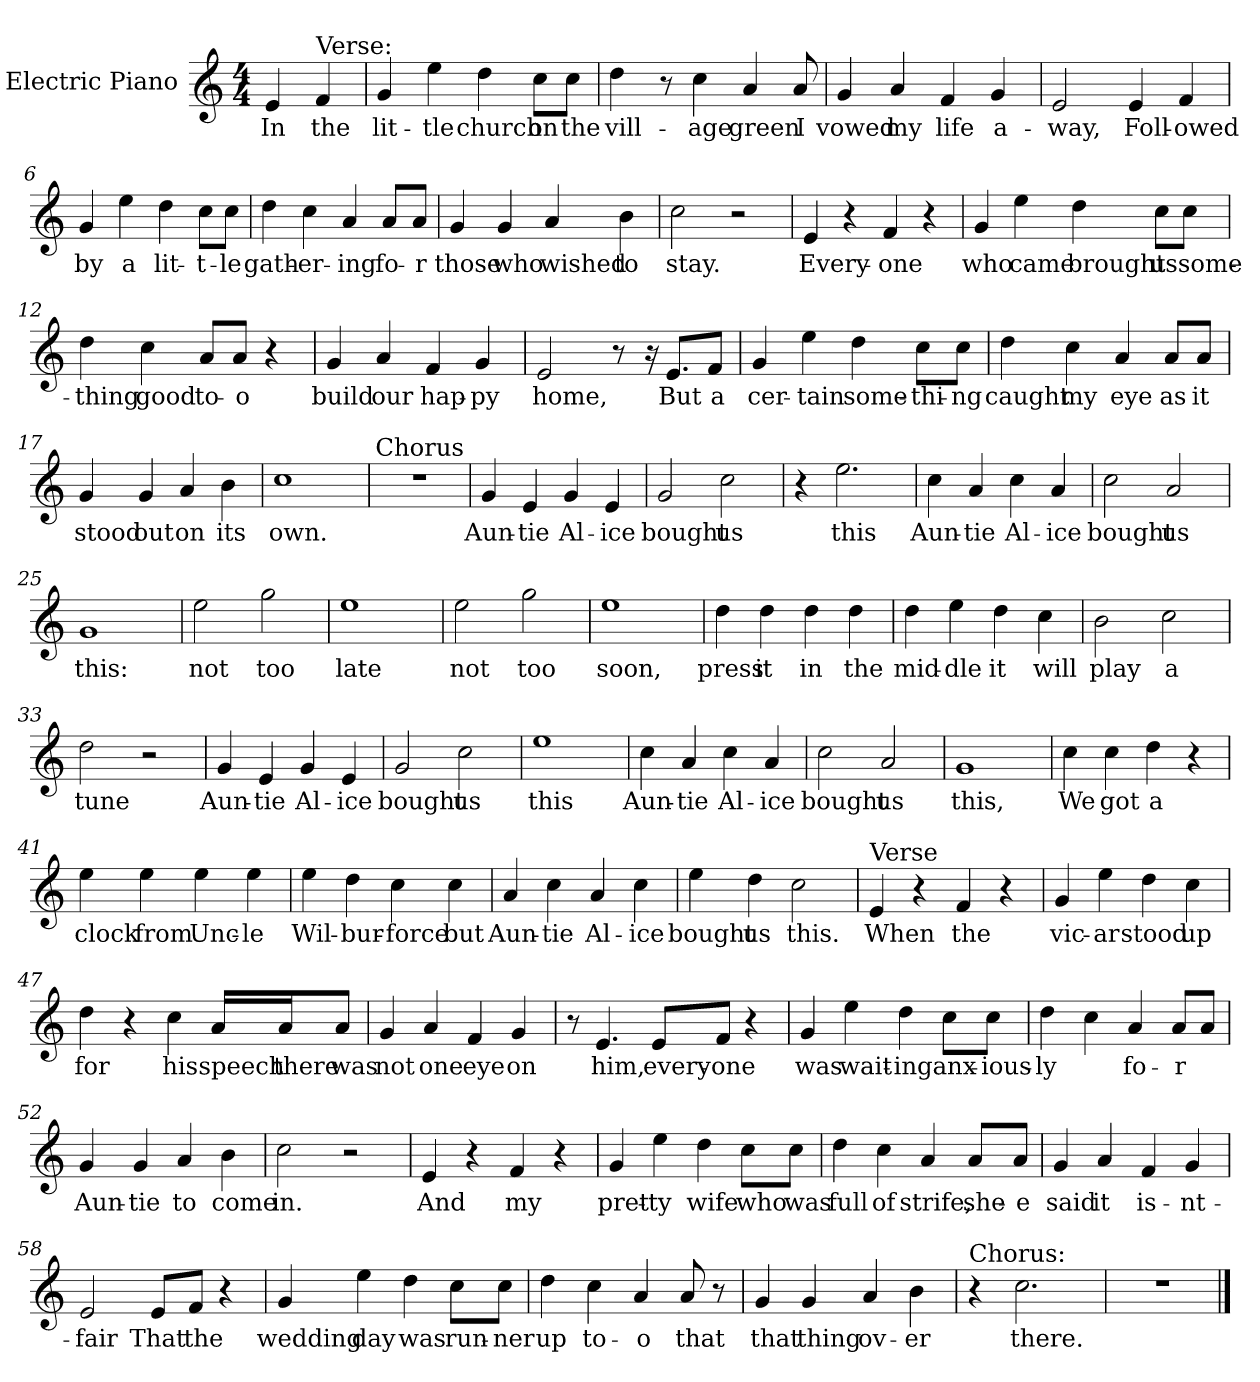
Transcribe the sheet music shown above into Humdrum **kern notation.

**kern	**text
*part1	*part1
*staff1	*staff1
*I"Electric Piano	*
*I'E.Pno	*
*clefG2	*
*k[]	*
*C:	*
*M4/4	*
=1	=1
4e/	In
!LO:TX:a:t=Verse&colon;	!
4f/	the
=2	=2
4g/	lit-
4ee\	-tle
4dd\	church
8cc\L	on
8cc\J	the
=3	=3
4dd\	vill-
8r	.
4cc\	-age
4a/	green
8a/	I
=4	=4
4g/	vowed
4a/	my
4f/	life
4g/	a-
!!LO:LB:g=z
=5	=5
2e/	-way,
4e/	Foll-
4f/	-owed
=6	=6
4g/	by
4ee\	a
4dd\	lit-
8cc\L	-t-
8cc\J	-le
=7	=7
4dd\	gath-
4cc\	-er-
4a/	-ing
8a/L	fo-
8a/J	-r
=8	=8
4g/	those
4g/	who
4a/	wished
4b\	to
!!LO:LB:g=z
=9	=9
2cc\	stay.
2r	.
=10	=10
4e/	Every-
4r	.
4f/	-one
4r	.
=11	=11
4g/	who
4ee\	came
4dd\	brought
8cc\L	us
8cc\J	some-
=12	=12
4dd\	-thing
4cc\	good
8a/L	to-
8a/J	-o
4r	.
!!LO:LB:g=z
=13	=13
4g/	build
4a/	our
4f/	hap-
4g/	py
=14	=14
2e/	home,
8r	.
16r	.
8.e/L	But
8f/J	a
=15	=15
4g/	cer-
4ee\	-tain
4dd\	some-
8cc\L	-thi-
8cc\J	-ng
=16	=16
4dd\	caught
4cc\	my
4a/	eye
8a/L	as
8a/J	it
!!LO:LB:g=z
=17	=17
4g/	stood
4g/	out
4a/	on
4b\	its
=18	=18
1cc	own.
=19	=19
!LO:TX:a:t=Chorus	!
1r	.
=20	=20
4g/	Aun-
4e/	-tie
4g/	Al-
4e/	-ice
=21	=21
2g/	bought
2cc\	us
=22	=22
4r	.
2.ee\	this
=23	=23
4cc\	Aun-
4a/	-tie
4cc\	Al-
4a/	-ice
!!LO:LB:g=z
=24	=24
2cc\	bought
2a/	us
=25	=25
1g	this:
=26	=26
2ee\	not
2gg\	too
=27	=27
1ee	late
=28	=28
2ee\	not
2gg\	too
=29	=29
1ee	soon,
=30	=30
4dd\	press
4dd\	it
4dd\	in
4dd\	the
!!LO:LB:g=z
=31	=31
4dd\	mid-
4ee\	-dle
4dd\	it
4cc\	will
=32	=32
2b\	play
2cc\	a
=33	=33
2dd\	tune
2r	.
=34	=34
4g/	Aun-
4e/	-tie
4g/	Al-
4e/	-ice
=35	=35
2g/	bought
2cc\	us
=36	=36
1ee	this
!!LO:PB:g=z
=37	=37
4cc\	Aun-
4a/	-tie
4cc\	Al-
4a/	-ice
=38	=38
2cc\	bought
2a/	us
=39	=39
1g	this,
=40	=40
4cc\	We
4cc\	got
4dd\	a
4r	.
=41	=41
4ee\	clock
4ee\	from
4ee\	Unc-
4ee\	-le
!!LO:LB:g=z
=42	=42
4ee\	Wil-
4dd\	-bur-
4cc\	force
4cc\	but
=43	=43
4a/	Aun-
4cc\	-tie
4a/	Al-
4cc\	-ice
=44	=44
4ee\	bought
4dd\	us
2cc\	this.
=45	=45
!LO:TX:a:t=Verse	!
4e/	When
4r	.
4f/	the
4r	.
!!LO:LB:g=z
=46	=46
4g/	vic-
4ee\	-ar
4dd\	stood
4cc\	up
=47	=47
4dd\	for
4r	.
4cc\	his
16a/L	speech
16a/	there
8a/J	was
=48	=48
4g/	not
4a/	one
4f/	eye
4g/	on
!!LO:LB:g=z
=49	=49
8r	.
4.e/	him,
8e/L	every-
8f/J	-one
4r	.
=50	=50
4g/	was
4ee\	wait-
4dd\	-ing
8cc\L	anx-
8cc\J	-ious-
=51	=51
4dd\	-ly
4cc\	.
4a/	fo-
8a/L	-r
8a/J	.
=52	=52
4g/	Aun-
4g/	-tie
4a/	to
4b\	come
!!LO:LB:g=z
=53	=53
2cc\	in.
2r	.
=54	=54
4e/	And
4r	.
4f/	my
4r	.
=55	=55
4g/	pret-
4ee\	-ty
4dd\	wife
8cc\L	who
8cc\J	was
=56	=56
4dd\	full
4cc\	of
4a/	strife,
8a/L	she-
8a/J	-e
=57	=57
4g/	said
4a/	it
4f/	is-
4g/	-nt-
!!LO:LB:g=z
=58	=58
2e/	fair
8e/L	That
8f/J	the
4r	.
=59	=59
4g/	wedding
4ee\	day
4dd\	was
8cc\L	run-
8cc\J	-ner
=60	=60
4dd\	up
4cc\	to-
4a/	-o
8a/	that
8r	.
=61	=61
4g/	that
4g/	thing
4a/	ov-
4b\	-er
=62	=62
!LO:TX:a:t=Chorus&colon;	!
4r	.
2.cc\	there.
=63	=63
1r	.
==	==
*-	*-
